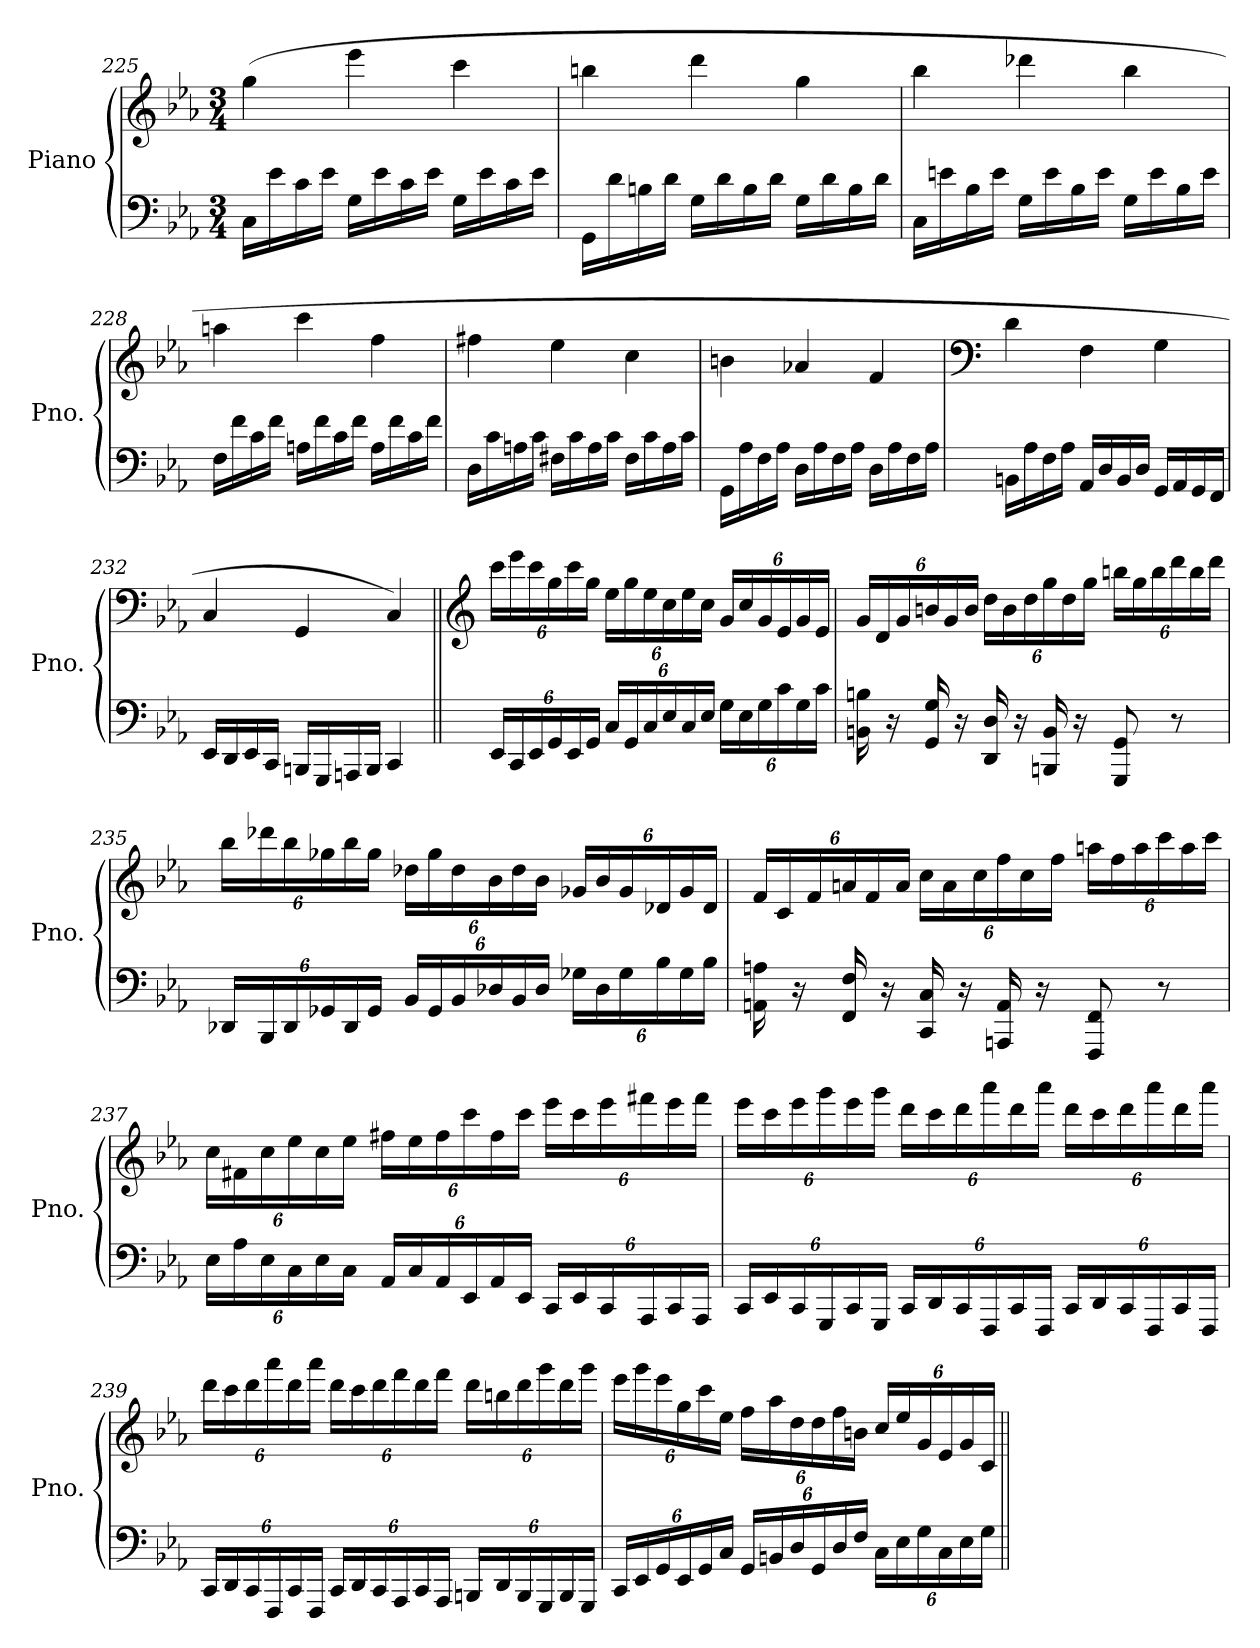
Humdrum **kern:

**kern	**kern
*part1	*part1
*staff2	*staff1
*I"Piano	*
*I'Pno.	*
!!LO:PB:g=z
*clefF4	*clefG2
*k[b-e-a-]	*k[b-e-a-]
*M3/4	*M3/4
=225	=225
16C\LL	(>4gg\
16e-\	.
16c\	.
16e-\JJ	.
16G\LL	4eee-\
16e-\	.
16c\	.
16e-\JJ	.
16G\LL	4ccc\
16e-\	.
16c\	.
16e-\JJ	.
=226	=226
16GG\LL	4bbn\
16d\	.
16Bn\	.
16d\JJ	.
16G\LL	4ddd\
16d\	.
16B\	.
16d\JJ	.
16G\LL	4gg\
16d\	.
16B\	.
16d\JJ	.
=227	=227
16C\LL	4bb-\
16en\	.
16B-\	.
16e\JJ	.
16G\LL	4ddd-X\
16e\	.
16B-\	.
16e\JJ	.
16G\LL	4bb-\
16e\	.
16B-\	.
16e\JJ	.
!!LO:LB:g=z
=228	=228
16F\LL	4aan\
16f\	.
16c\	.
16f\JJ	.
16An\LL	4ccc\
16f\	.
16c\	.
16f\JJ	.
16A\LL	4ff\
16f\	.
16c\	.
16f\JJ	.
=229	=229
16D\LL	4ff#X\
16c\	.
16An\	.
16c\JJ	.
16F#X\LL	4ee-\
16c\	.
16A\	.
16c\JJ	.
16F#\LL	4cc\
16c\	.
16A\	.
16c\JJ	.
=230	=230
16GG\LL	4bn\
16A-\	.
16F\	.
16A-\JJ	.
16D\LL	4a-X/
16A-\	.
16F\	.
16A-\JJ	.
16D\LL	4f/
16A-\	.
16F\	.
16A-\JJ	.
!!LO:LB:g=z
=231	=231
*	*clefF4
16BBn\LL	4d\
16A-\	.
16F\	.
16A-\JJ	.
16AA-/LL	4F\
16D/	.
16BB/	.
16D/JJ	.
16GG/LL	4G\
16AA-/	.
16GG/	.
16FF/JJ	.
=232	=232
16EE-/LL	4C/
16DD/	.
16EE-/	.
16CC/JJ	.
16BBBn/LL	4GG/
16GGG/	.
16AAAn/	.
16BBB/JJ	.
4CC/	4C/)
=233||	=233||
*	*clefG2
24EE-/LL	24ccc\LL
24CC/	24eee-\
24EE-/	24ccc\
24GG/	24gg\
24EE-/	24ccc\
24GG/JJ	24gg\JJ
24C/LL	24ee-\LL
24GG/	24gg\
24C/	24ee-\
24E-/	24cc\
24C/	24ee-\
24E-/JJ	24cc\JJ
24G\LL	24g/LL
24E-\	24cc/
24G\	24g/
24c\	24e-/
24G\	24g/
24c\JJ	24e-/JJ
!!LO:LB:g=z
=234	=234
16BBn\ 16Bn\	24g/LL
.	24d/
16r	.
.	24g/
16GG/ 16G/	24bn/
.	24g/
16r	.
.	24b/JJ
16DD/ 16D/	24dd\LL
.	24b\
16r	.
.	24dd\
16BBBn/ 16BB/	24gg\
.	24dd\
16r	.
.	24gg\JJ
8GGG/ 8GG/	24bbn\LL
.	24gg\
.	24bb\
8r	24ddd\
.	24bb\
.	24ddd\JJ
=235	=235
24DD-X/LL	24bb-\LL
24BBB-/	24ddd-X\
24DD-/	24bb-\
24GG-X/	24gg-X\
24DD-/	24bb-\
24GG-/JJ	24gg-\JJ
24BB-/LL	24dd-X\LL
24GG-/	24gg-\
24BB-/	24dd-\
24D-X/	24b-\
24BB-/	24dd-\
24D-/JJ	24b-\JJ
24G-X\LL	24g-X/LL
24D-\	24b-/
24G-\	24g-/
24B-\	24d-X/
24G-\	24g-/
24B-\JJ	24d-/JJ
!!LO:LB:g=z
=236	=236
16AAn\ 16An\	24f/LL
.	24c/
16r	.
.	24f/
16FF/ 16F/	24an/
.	24f/
16r	.
.	24a/JJ
16CC/ 16C/	24cc\LL
.	24a\
16r	.
.	24cc\
16AAAn/ 16AA/	24ff\
.	24cc\
16r	.
.	24ff\JJ
8FFF/ 8FF/	24aan\LL
.	24ff\
.	24aa\
8r	24ccc\
.	24aa\
.	24ccc\JJ
=237	=237
24E-\LL	24cc\LL
24A-\	24f#X\
24E-\	24cc\
24C\	24ee-\
24E-\	24cc\
24C\JJ	24ee-\JJ
24AA-/LL	24ff#X\LL
24C/	24ee-\
24AA-/	24ff#\
24EE-/	24ccc\
24AA-/	24ff#\
24EE-/JJ	24ccc\JJ
24CC/LL	24eee-\LL
24EE-/	24ccc\
24CC/	24eee-\
24AAA-/	24fff#X\
24CC/	24eee-\
24AAA-/JJ	24fff#\JJ
!!LO:LB:g=z
=238	=238
24CC/LL	24eee-\LL
24EE-/	24ccc\
24CC/	24eee-\
24GGG/	24ggg\
24CC/	24eee-\
24GGG/JJ	24ggg\JJ
24CC/LL	24ddd\LL
24DD/	24ccc\
24CC/	24ddd\
24FFF/	24aaa-\
24CC/	24ddd\
24FFF/JJ	24aaa-\JJ
24CC/LL	24ddd\LL
24DD/	24ccc\
24CC/	24ddd\
24FFF/	24aaa-\
24CC/	24ddd\
24FFF/JJ	24aaa-\JJ
=239	=239
24CC/LL	24ddd\LL
24DD/	24ccc\
24CC/	24ddd\
24FFF/	24aaa-\
24CC/	24ddd\
24FFF/JJ	24aaa-\JJ
24CC/LL	24ddd\LL
24DD/	24ccc\
24CC/	24ddd\
24AAA-/	24fff\
24CC/	24ddd\
24AAA-/JJ	24fff\JJ
24BBBn/LL	24ddd\LL
24DD/	24bbn\
24BBB/	24ddd\
24GGG/	24ggg\
24BBB/	24ddd\
24GGG/JJ	24ggg\JJ
!!LO:PB:g=z
=240	=240
24CC/LL	24eee-\LL
24EE-/	24ggg\
24GG/	24eee-\
24EE-/	24gg\
24GG/	24ccc\
24C/JJ	24ee-\JJ
24GG/LL	24ff\LL
24BBn/	24aa-\
24D/	24dd\
24GG/	24dd\
24D/	24ff\
24F/JJ	24bn\JJ
24C\LL	24cc/LL
24E-\	24ee-/
24G\	24g/
24C\	24e-/
24E-\	24g/
24G\JJ	24c/JJ
=||	=||
*-	*-
